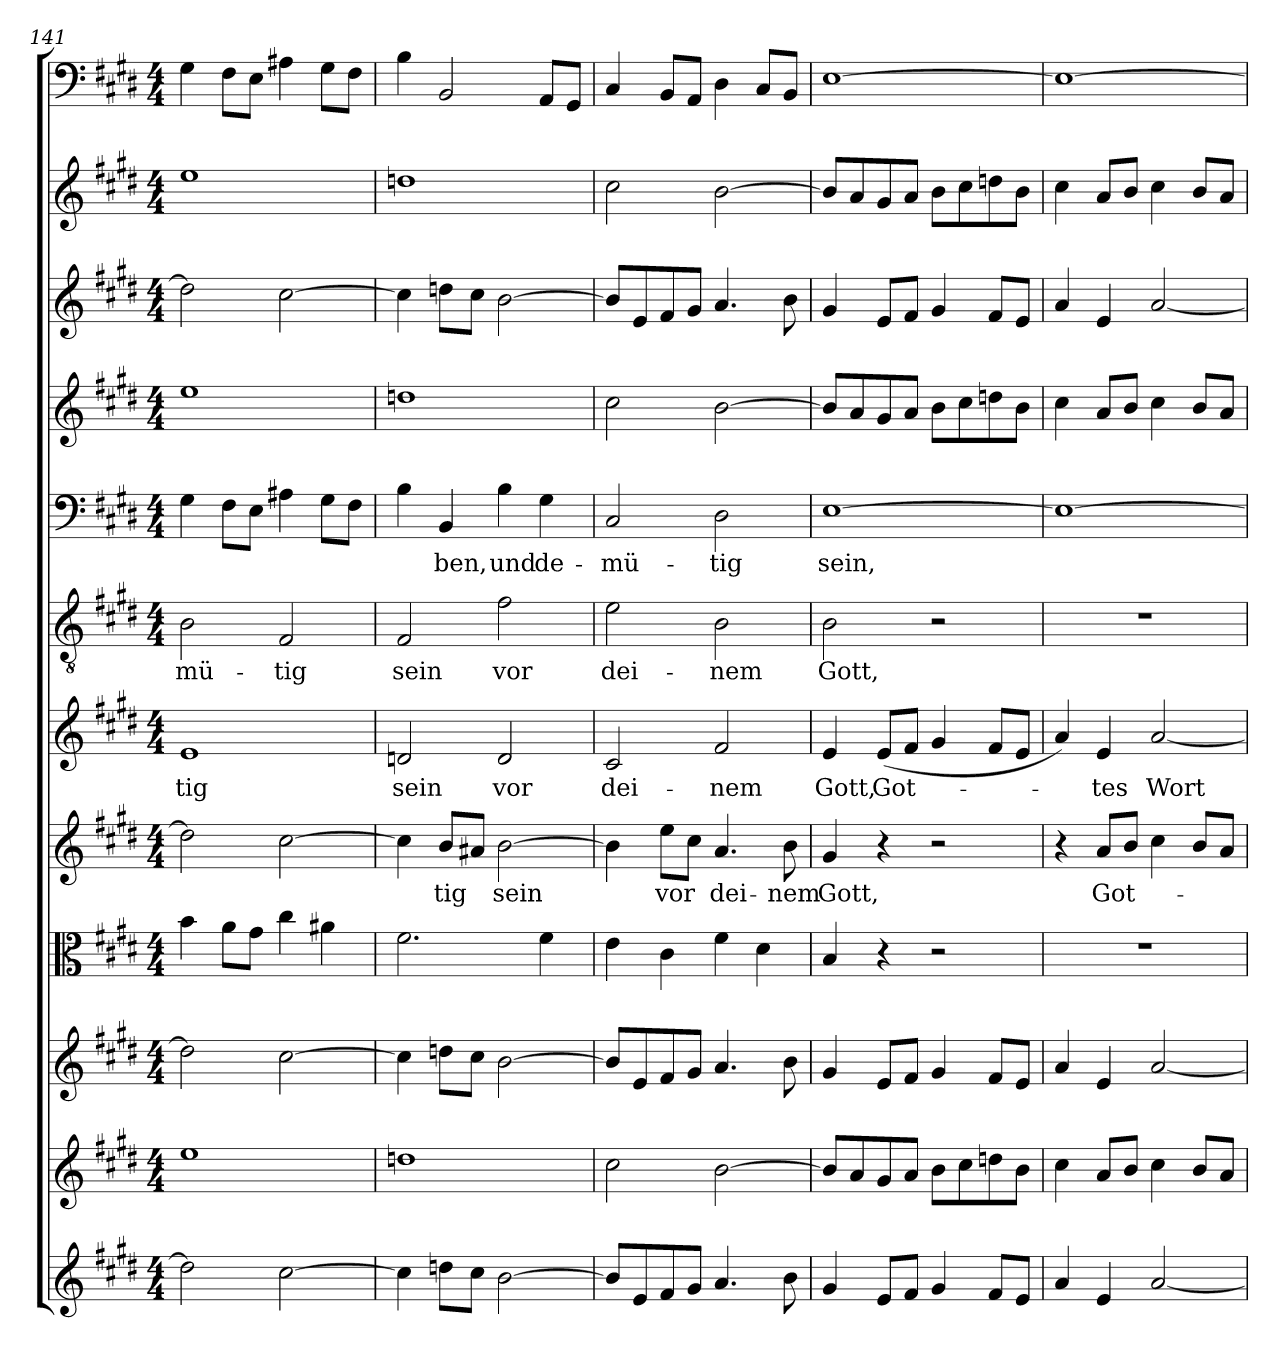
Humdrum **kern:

**kern	**kern	**kern	**kern	**kern	**text	**kern	**text	**kern	**text	**kern	**text	**kern	**kern	**kern	**kern
*part12	*part11	*part10	*part9	*part8	*part8	*part7	*part7	*part6	*part6	*part5	*part5	*part4	*part3	*part2	*part1
*staff12	*staff11	*staff10	*staff9	*staff8	*staff8	*staff7	*staff7	*staff6	*staff6	*staff5	*staff5	*staff4	*staff3	*staff2	*staff1
*clefG2	*clefG2	*clefG2	*clefC3	*clefG2	*	*clefG2	*	*clefGv2	*	*clefF4	*	*clefG2	*clefG2	*clefG2	*clefF4
*k[f#c#g#d#]	*k[f#c#g#d#]	*k[f#c#g#d#]	*k[f#c#g#d#]	*k[f#c#g#d#]	*	*k[f#c#g#d#]	*	*k[f#c#g#d#]	*	*k[f#c#g#d#]	*	*k[f#c#g#d#]	*k[f#c#g#d#]	*k[f#c#g#d#]	*k[f#c#g#d#]
*E:	*E:	*E:	*E:	*E:	*	*E:	*	*E:	*	*E:	*	*E:	*E:	*E:	*E:
*M4/4	*M4/4	*M4/4	*M4/4	*M4/4	*	*M4/4	*	*M4/4	*	*M4/4	*	*M4/4	*M4/4	*M4/4	*M4/4
=141	=141	=141	=141	=141	=141	=141	=141	=141	=141	=141	=141	=141	=141	=141	=141
2dd\]	1ee\	2dd\]	4b\	2dd\]	.	1e/	-tig	2B\	-mü-	4G#\	.	1ee\	2dd\]	1ee\	4G#\
.	.	.	8a\L	.	.	.	.	.	.	8F#\L	.	.	.	.	8F#\L
.	.	.	8g#\J	.	.	.	.	.	.	8E\J	.	.	.	.	8E\J
[2cc#\	.	[2cc#\	4cc#\	[2cc#\	.	.	.	2F#/	-tig	4A#X\	.	.	[2cc#\	.	4A#X\
.	.	.	4a#X\	.	.	.	.	.	.	8G#\L	.	.	.	.	8G#\L
.	.	.	.	.	.	.	.	.	.	8F#\J	.	.	.	.	8F#\J
=142	=142	=142	=142	=142	=142	=142	=142	=142	=142	=142	=142	=142	=142	=142	=142
4cc#\]	1ddn\	4cc#\]	2.f#\	4cc#\]	.	2dn/	sein	2F#/	sein	4B\	.	1ddn\	4cc#\]	1ddn\	4B\
8ddn\L	.	8ddn\L	.	8b/L	-tig	.	.	.	.	4BB/	-ben,	.	8ddn\L	.	2BB/
8cc#\J	.	8cc#\J	.	8a#X/J	.	.	.	.	.	.	.	.	8cc#\J	.	.
[2b\	.	[2b\	.	[2b\	sein	2d/	vor	2f#\	vor	4B\	und	.	[2b\	.	.
.	.	.	4f#\	.	.	.	.	.	.	4G#\	de-	.	.	.	8AA/L
.	.	.	.	.	.	.	.	.	.	.	.	.	.	.	8GG#/J
=143	=143	=143	=143	=143	=143	=143	=143	=143	=143	=143	=143	=143	=143	=143	=143
8b/L]	2cc#\	8b/L]	4e\	4b\]	.	2c#/	dei-	2e\	dei-	2C#/	-mü-	2cc#\	8b/L]	2cc#\	4C#/
8e/	.	8e/	.	.	.	.	.	.	.	.	.	.	8e/	.	.
8f#/	.	8f#/	4c#\	8ee\L	vor	.	.	.	.	.	.	.	8f#/	.	8BB/L
8g#/J	.	8g#/J	.	8cc#\J	.	.	.	.	.	.	.	.	8g#/J	.	8AA/J
4.a/	[2b\	4.a/	4f#\	4.a/	dei-	2f#/	-nem	2B\	-nem	2D#\	-tig	[2b\	4.a/	[2b\	4D#\
.	.	.	4d#\	.	.	.	.	.	.	.	.	.	.	.	8C#/L
8b\	.	8b\	.	8b\	-nem	.	.	.	.	.	.	.	8b\	.	8BB/J
=144	=144	=144	=144	=144	=144	=144	=144	=144	=144	=144	=144	=144	=144	=144	=144
4g#/	8b/L]	4g#/	4B/	4g#/	Gott,	4e/	Gott,	2B\	Gott,	[1E\	sein,	8b/L]	4g#/	8b/L]	[1E\
.	8a/	.	.	.	.	.	.	.	.	.	.	8a/	.	8a/	.
8e/L	8g#/	8e/L	4r	4r	.	(8e/L	Got-	.	.	.	.	8g#/	8e/L	8g#/	.
8f#/J	8a/J	8f#/J	.	.	.	8f#/J	.	.	.	.	.	8a/J	8f#/J	8a/J	.
4g#/	8b\L	4g#/	2r	2r	.	4g#/	.	2r	.	.	.	8b\L	4g#/	8b\L	.
.	8cc#\	.	.	.	.	.	.	.	.	.	.	8cc#\	.	8cc#\	.
8f#/L	8ddn\	8f#/L	.	.	.	8f#/L	.	.	.	.	.	8ddn\	8f#/L	8ddn\	.
8e/J	8b\J	8e/J	.	.	.	8e/J	.	.	.	.	.	8b\J	8e/J	8b\J	.
=145	=145	=145	=145	=145	=145	=145	=145	=145	=145	=145	=145	=145	=145	=145	=145
4a/	4cc#\	4a/	1r	4r	.	4a/)	.	1r	.	1E\_	.	4cc#\	4a/	4cc#\	1E\_
4e/	8a/L	4e/	.	8a/L	Got-	4e/	-tes	.	.	.	.	8a/L	4e/	8a/L	.
.	8b/J	.	.	8b/J	.	.	.	.	.	.	.	8b/J	.	8b/J	.
[2a/	4cc#\	[2a/	.	4cc#\	.	[2a/	Wort	.	.	.	.	4cc#\	[2a/	4cc#\	.
.	8b/L	.	.	8b/L	.	.	.	.	.	.	.	8b/L	.	8b/L	.
.	8a/J	.	.	8a/J	.	.	.	.	.	.	.	8a/J	.	8a/J	.
=	=	=	=	=	=	=	=	=	=	=	=	=	=	=	=
*-	*-	*-	*-	*-	*-	*-	*-	*-	*-	*-	*-	*-	*-	*-	*-
